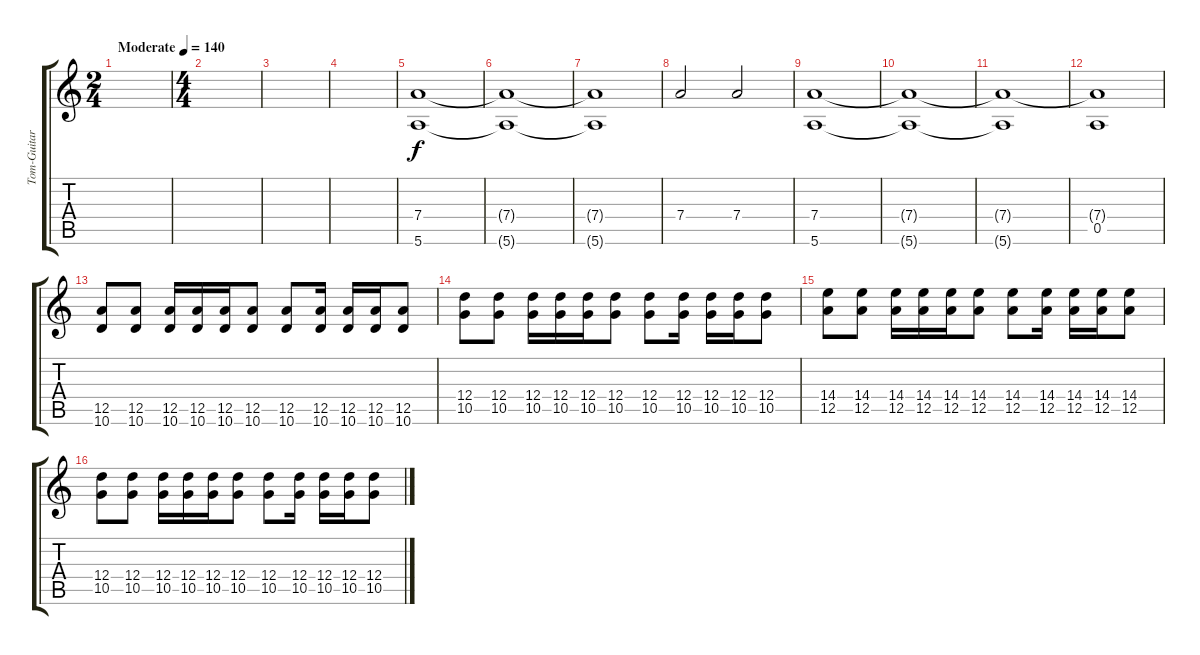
\track ("Tom-Guitar" "Tom-Guitar") {instrument distortionguitar}
\staff {score tabs}
\tuning (E4 B3 G3 D3 A2 E2) {hide}
\ts (2 4)
\tempo (140 "Moderate")
\clef g2
\ks c
|
\ts (4 4)
|
|
|
(7.4 5.6).1 |
(7.4{t} 5.6{t}).1 |
(7.4{t} 5.6{t}).1 |
7.4.2 7.4.2 |
(7.4 5.6).1 |
(7.4{t} 5.6{t}).1 |
(7.4{t} 5.6{t}).1 |
(7.4{t} 0.5).1 |
(12.5 10.6).8{volume 5 instrument distortionguitar} (12.5 10.6).8 (12.5 10.6).16 (12.5 10.6).16 (12.5 10.6).16 (12.5 10.6).8 (12.5 10.6).8 (12.5 10.6).16 (12.5 10.6).16 (12.5 10.6).16 (12.5 10.6).8 |
(12.4 10.5).8 (12.4 10.5).8 (12.4 10.5).16 (12.4 10.5).16 (12.4 10.5).16 (12.4 10.5).8 (12.4 10.5).8 (12.4 10.5).16 (12.4 10.5).16 (12.4 10.5).16 (12.4 10.5).8 |
(14.4 12.5).8 (14.4 12.5).8 (14.4 12.5).16 (14.4 12.5).16 (14.4 12.5).16 (14.4 12.5).8 (14.4 12.5).8 (14.4 12.5).16 (14.4 12.5).16 (14.4 12.5).16 (14.4 12.5).8 |
(12.4 10.5).8 (12.4 10.5).8 (12.4 10.5).16 (12.4 10.5).16 (12.4 10.5).16 (12.4 10.5).8 (12.4 10.5).8 (12.4 10.5).16 (12.4 10.5).16 (12.4 10.5).16 (12.4 10.5).8
